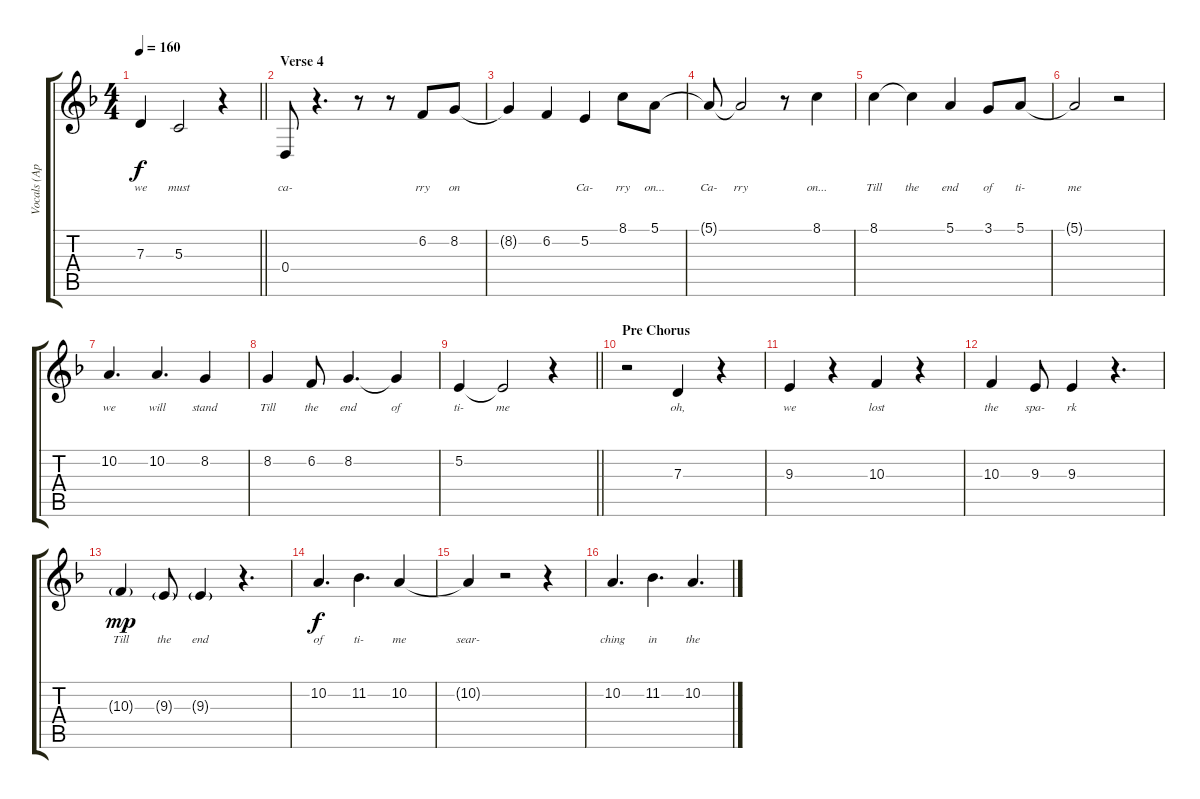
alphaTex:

\track ("Vocals (Apollo)" "Vocals (Ap") {instrument trumpet}
\staff {score tabs}
\tuning (E4 B3 G3 D3 A2 E2) {hide}
\ts (4 4)
\tempo 160
\clef g2
\barLineRight lightlight
\ks dminor
7.3.4{lyrics (0 "we") lyrics (1 "") lyrics (2 "") lyrics (3 "") lyrics (4 "") dy f} 5.3.2{lyrics (0 "must") lyrics (1 "") lyrics (2 "") lyrics (3 "") lyrics (4 "")} r.4 |
\section ("" "Verse 4")
0.4.8{lyrics (0 "ca-") lyrics (1 "") lyrics (2 "") lyrics (3 "") lyrics (4 "")} r.4{d} r.8 r.8 6.2.8{lyrics (0 "rry") lyrics (1 "") lyrics (2 "") lyrics (3 "") lyrics (4 "")} 8.2.8{lyrics (0 "on") lyrics (1 "") lyrics (2 "") lyrics (3 "") lyrics (4 "")} |
8.2{t}.4{lyrics (0 "") lyrics (1 "") lyrics (2 "") lyrics (3 "") lyrics (4 "")} 6.2.4{lyrics (0 "") lyrics (1 "") lyrics (2 "") lyrics (3 "") lyrics (4 "")} 5.2.4{lyrics (0 "Ca-") lyrics (1 "") lyrics (2 "") lyrics (3 "") lyrics (4 "")} 8.1.8{lyrics (0 "rry") lyrics (1 "") lyrics (2 "") lyrics (3 "") lyrics (4 "")} 5.1.8{lyrics (0 "on...") lyrics (1 "") lyrics (2 "") lyrics (3 "") lyrics (4 "")} |
5.1{t}.8{lyrics (0 "Ca-") lyrics (1 "") lyrics (2 "") lyrics (3 "") lyrics (4 "")} 5.1{t}.2{lyrics (0 "rry") lyrics (1 "") lyrics (2 "") lyrics (3 "") lyrics (4 "")} r.8 8.1.4{lyrics (0 "on...") lyrics (1 "") lyrics (2 "") lyrics (3 "") lyrics (4 "")} |
8.1.4{lyrics (0 "Till") lyrics (1 "") lyrics (2 "") lyrics (3 "") lyrics (4 "")} 8.1{t}.4{lyrics (0 "the") lyrics (1 "") lyrics (2 "") lyrics (3 "") lyrics (4 "")} 5.1.4{lyrics (0 "end") lyrics (1 "") lyrics (2 "") lyrics (3 "") lyrics (4 "")} 3.1.8{lyrics (0 "of") lyrics (1 "") lyrics (2 "") lyrics (3 "") lyrics (4 "")} 5.1.8{lyrics (0 "ti-") lyrics (1 "") lyrics (2 "") lyrics (3 "") lyrics (4 "")} |
5.1{t}.2{lyrics (0 "me") lyrics (1 "") lyrics (2 "") lyrics (3 "") lyrics (4 "")} r.2 |
10.2.4{d lyrics (0 "we") lyrics (1 "") lyrics (2 "") lyrics (3 "") lyrics (4 "")} 10.2.4{d lyrics (0 "will") lyrics (1 "") lyrics (2 "") lyrics (3 "") lyrics (4 "")} 8.2.4{lyrics (0 "stand") lyrics (1 "") lyrics (2 "") lyrics (3 "") lyrics (4 "")} |
8.2.4{lyrics (0 "Till") lyrics (1 "") lyrics (2 "") lyrics (3 "") lyrics (4 "")} 6.2.8{lyrics (0 "the") lyrics (1 "") lyrics (2 "") lyrics (3 "") lyrics (4 "")} 8.2.4{d lyrics (0 "end") lyrics (1 "") lyrics (2 "") lyrics (3 "") lyrics (4 "")} 8.2{t}.4{lyrics (0 "of") lyrics (1 "") lyrics (2 "") lyrics (3 "") lyrics (4 "")} |
\barLineRight lightlight
5.2.4{lyrics (0 "ti-") lyrics (1 "") lyrics (2 "") lyrics (3 "") lyrics (4 "")} 5.2{t}.2{lyrics (0 "me") lyrics (1 "") lyrics (2 "") lyrics (3 "") lyrics (4 "")} r.4 |
\section ("" "Pre Chorus")
r.2 7.3.4{lyrics (0 "oh,") lyrics (1 "") lyrics (2 "") lyrics (3 "") lyrics (4 "")} r.4 |
9.3.4{lyrics (0 "we") lyrics (1 "") lyrics (2 "") lyrics (3 "") lyrics (4 "")} r.4 10.3.4{lyrics (0 "lost") lyrics (1 "") lyrics (2 "") lyrics (3 "") lyrics (4 "")} r.4 |
10.3.4{lyrics (0 "the") lyrics (1 "") lyrics (2 "") lyrics (3 "") lyrics (4 "")} 9.3.8{lyrics (0 "spa-") lyrics (1 "") lyrics (2 "") lyrics (3 "") lyrics (4 "")} 9.3.4{lyrics (0 "rk") lyrics (1 "") lyrics (2 "") lyrics (3 "") lyrics (4 "")} r.4{d} |
10.3{g}.4{lyrics (0 "Till") lyrics (1 "") lyrics (2 "") lyrics (3 "") lyrics (4 "") dy mp} 9.3{g}.8{lyrics (0 "the") lyrics (1 "") lyrics (2 "") lyrics (3 "") lyrics (4 "")} 9.3{g}.4{lyrics (0 "end") lyrics (1 "") lyrics (2 "") lyrics (3 "") lyrics (4 "")} r.4{d} |
10.2.4{d lyrics (0 "of") lyrics (1 "") lyrics (2 "") lyrics (3 "") lyrics (4 "") dy f} 11.2.4{d lyrics (0 "ti-") lyrics (1 "") lyrics (2 "") lyrics (3 "") lyrics (4 "")} 10.2.4{lyrics (0 "me") lyrics (1 "") lyrics (2 "") lyrics (3 "") lyrics (4 "")} |
10.2{t}.4{lyrics (0 "sear-") lyrics (1 "") lyrics (2 "") lyrics (3 "") lyrics (4 "")} r.2 r.4 |
10.2.4{d lyrics (0 "ching") lyrics (1 "") lyrics (2 "") lyrics (3 "") lyrics (4 "")} 11.2.4{d lyrics (0 "in") lyrics (1 "") lyrics (2 "") lyrics (3 "") lyrics (4 "")} 10.2.4{d lyrics (0 "the") lyrics (1 "") lyrics (2 "") lyrics (3 "") lyrics (4 "")}
